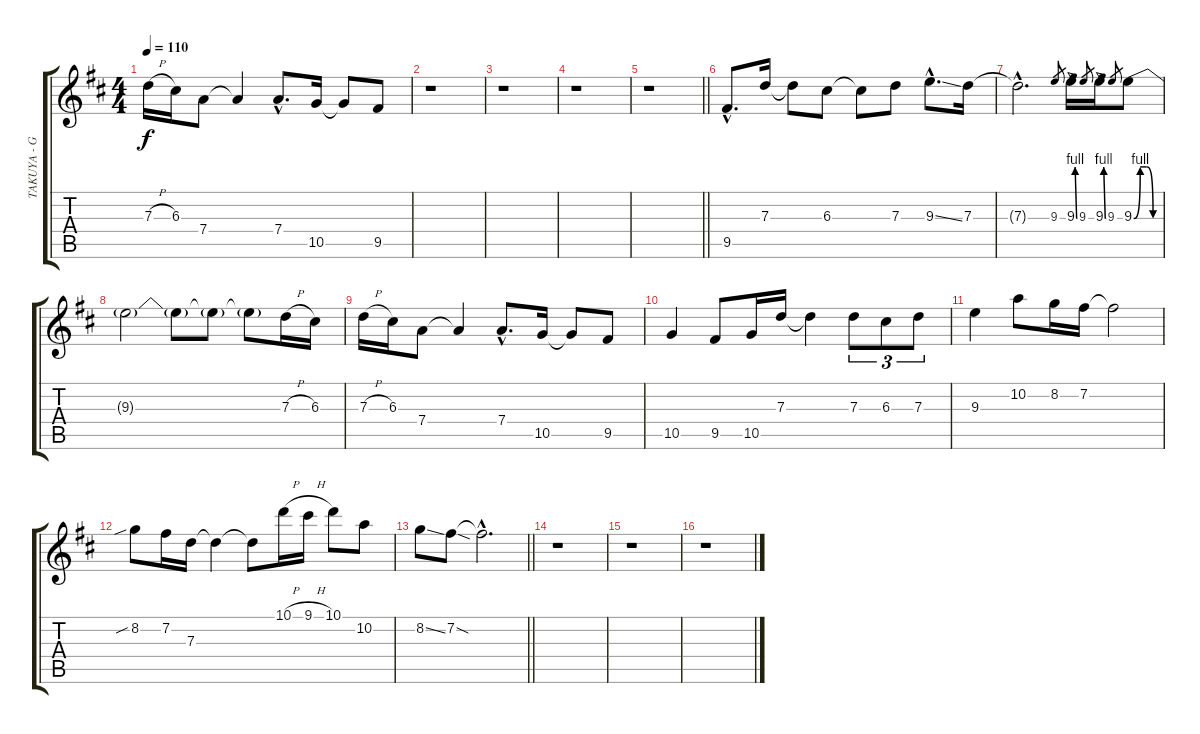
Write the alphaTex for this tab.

\track ("TAKUYA - Guitar 1" "TAKUYA - G") {instrument distortionguitar}
\staff {score tabs}
\tuning (E4 B3 G3 D3 A2 E2) {hide}
\ts (4 4)
\tempo 110
\clef g2
\ks d
7.3{h}.16{dy f} 6.3.16 7.4.8 7.4{t}.4 7.4{hac}.8{d} 10.5.16 10.5{t}.8 9.5.8 |
r.1 |
r.1 |
r.1 |
\barLineRight lightlight
r.1 |
9.5{hac}.8{d} 7.3.16 7.3{t}.8 6.3.8 6.3{t}.8 7.3.8 9.3{ss hac}.8{d} 7.3.16 |
7.3{hac t}.2{d} 9.3.8{gr} 9.3{be (bend 0 0 60 4)}.16 9.3.8{gr} 9.3{be (bend 0 0 60 4)}.16 9.3.8{gr} 9.3{be (custom 0 0 15 4 30 4 45 0 60 0)}.8 |
9.3{t}.2 9.3{t}.8 9.3{t}.8 9.3{t}.8 7.3{h}.16 6.3.16 |
7.3{h}.16 6.3.16 7.4.8 7.4{t}.4 7.4{hac}.8{d} 10.5.16 10.5{t}.8 9.5.8 |
10.5.4 9.5.8 10.5.16 7.3.16 7.3{t}.4 7.3.8{tu (3 2)} 6.3.8{tu (3 2)} 7.3.8{tu (3 2)} |
9.3.4 10.2.8 8.2.16 7.2.16 7.2{t}.2 |
8.2{sib}.8 7.2.16 7.3.16 7.3{t}.4 7.3{t}.8 10.1{h}.16 9.1{h}.16 10.1.8 10.2.8 |
\barLineRight lightlight
8.2{ss}.8 7.2{sod}.8 7.2{hac t}.2{d} |
r.1 |
r.1 |
r.1
